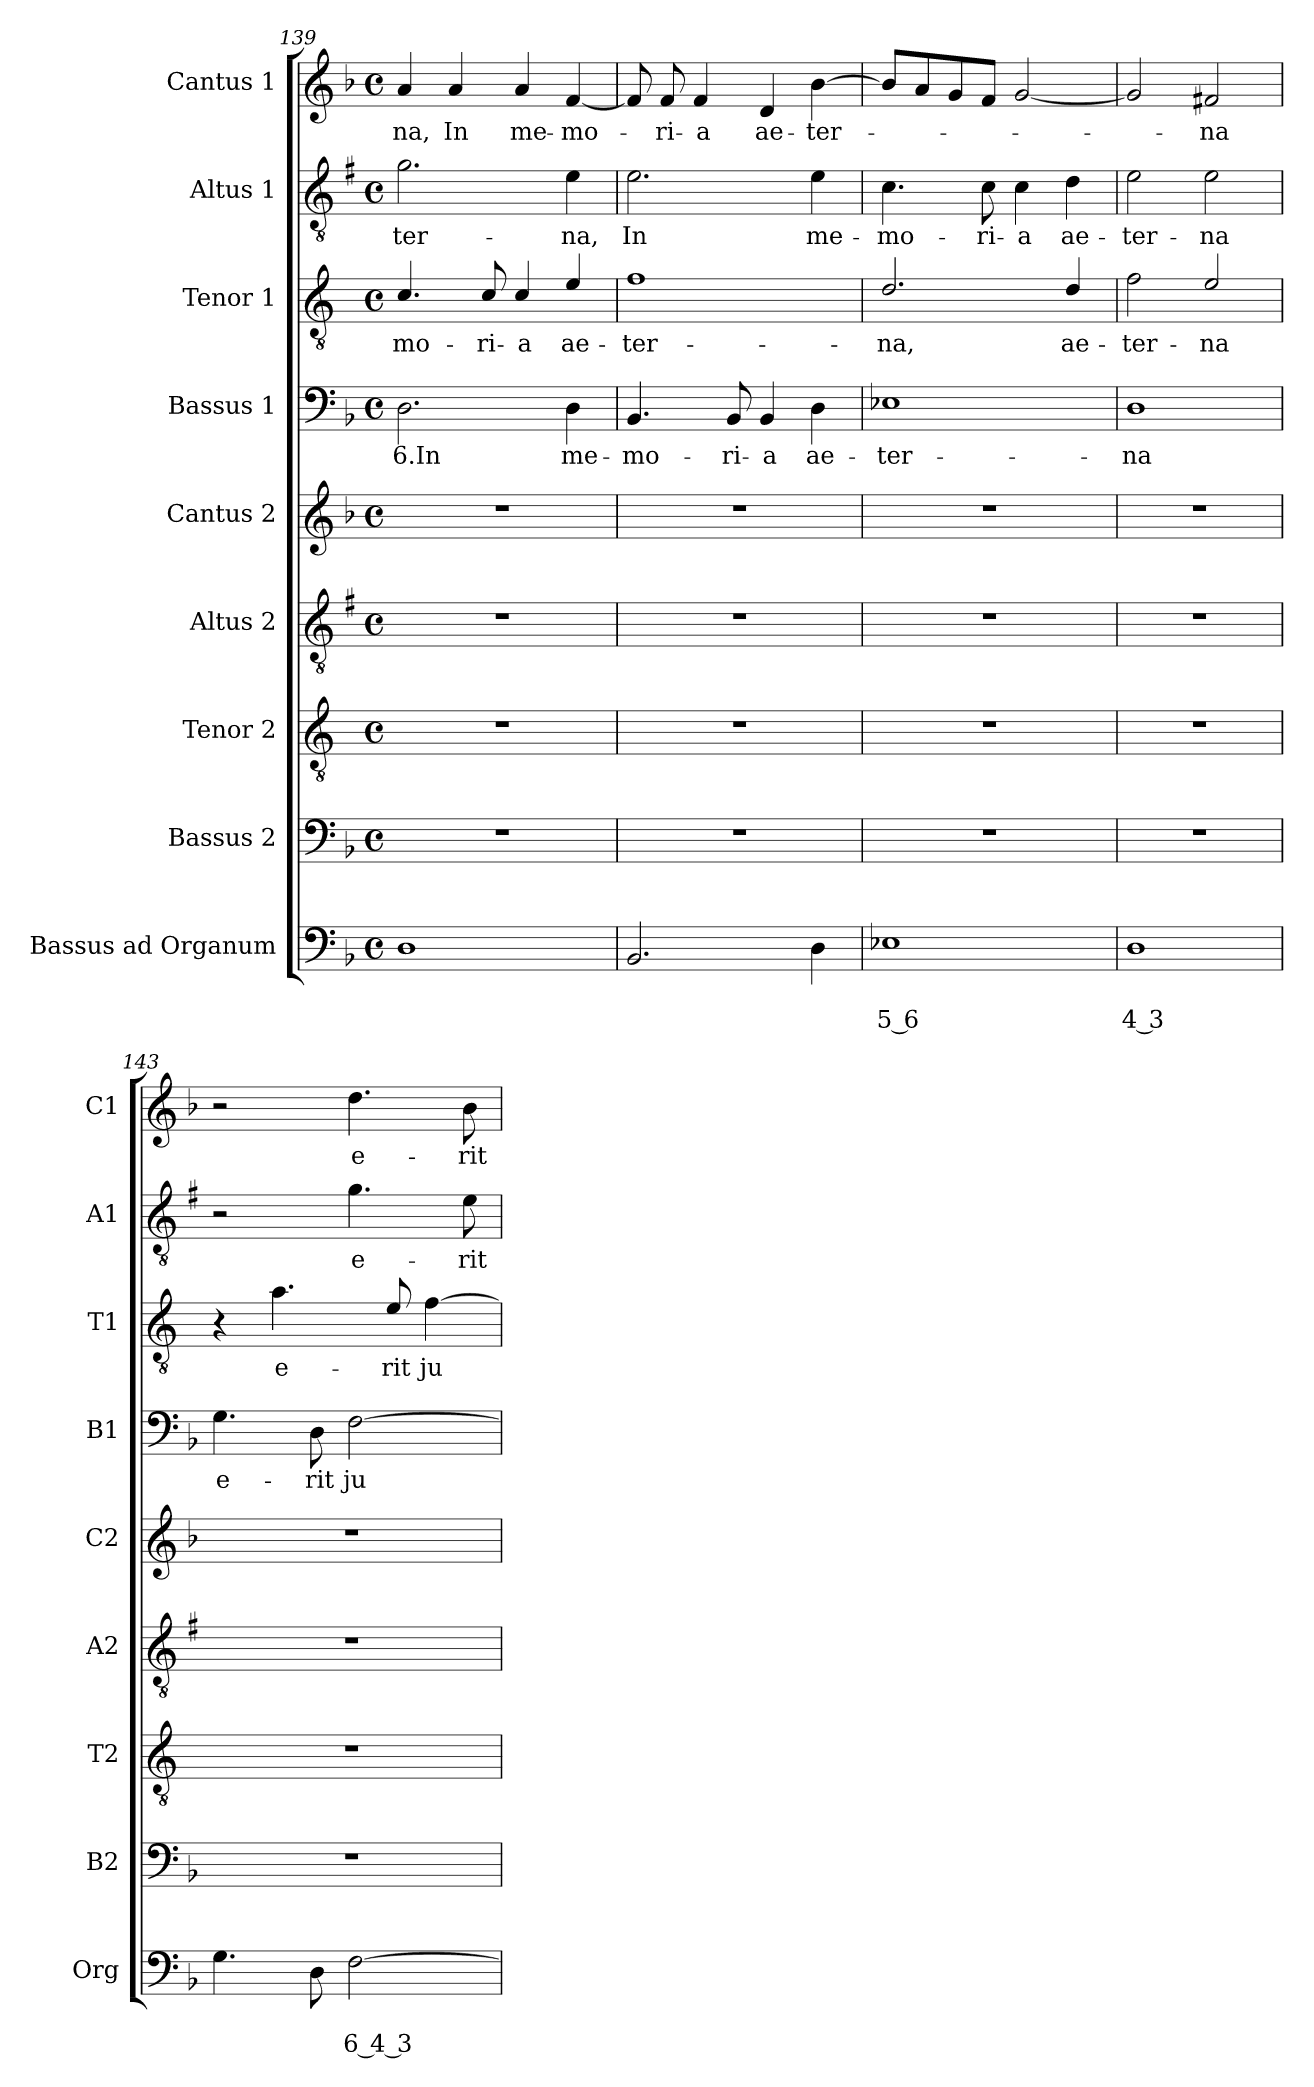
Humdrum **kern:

**kern	**text	**text	**kern	**kern	**kern	**kern	**kern	**text	**kern	**text	**kern	**text	**kern	**text
*part9	*part9	*part9	*part8	*part7	*part6	*part5	*part4	*part4	*part3	*part3	*part2	*part2	*part1	*part1
*staff9	*staff9	*staff9	*staff8	*staff7	*staff6	*staff5	*staff4	*staff4	*staff3	*staff3	*staff2	*staff2	*staff1	*staff1
*I"Bassus ad Organum	*	*	*I"Bassus 2	*I"Tenor 2	*I"Altus 2	*I"Cantus 2	*I"Bassus 1	*	*I"Tenor 1	*	*I"Altus 1	*	*I"Cantus 1	*
*I'Org	*	*	*I'B2	*I'T2	*I'A2	*I'C2	*I'B1	*	*I'T1	*	*I'A1	*	*I'C1	*
*clefF4	*	*	*clefF4	*clefGv2	*clefGv2	*clefG2	*clefF4	*	*clefGv2	*	*clefGv2	*	*clefG2	*
*	*	*	*	*ITrd4c7	*ITrd1c2	*	*	*	*ITrd4c7	*	*ITrd1c2	*	*	*
*k[b-]	*	*	*k[b-]	*k[b-]	*k[b-]	*k[b-]	*k[b-]	*	*k[b-]	*	*k[b-]	*	*k[b-]	*
*F:	*	*	*F:	*F:	*F:	*F:	*F:	*	*F:	*	*F:	*	*F:	*
*M4/4	*	*	*M4/4	*M4/4	*M4/4	*M4/4	*M4/4	*	*M4/4	*	*M4/4	*	*M4/4	*
*met(c)	*	*	*met(c)	*met(c)	*met(c)	*met(c)	*met(c)	*	*met(c)	*	*met(c)	*	*met(c)	*
=139	=139	=139	=139	=139	=139	=139	=139	=139	=139	=139	=139	=139	=139	=139
!	!	!	!	!	!	!	!	!LO:LY:b	!	!LO:LY:b	!	!LO:LY:b	!	!LO:LY:b
1D	.	.	1r	1r	1r	1r	2.D\	6.In	4.F/	-mo-	2.f\	-ter-	4a/	-na,
!	!	!	!	!	!	!	!	!	!	!	!	!	!	!LO:LY:b
.	.	.	.	.	.	.	.	.	.	.	.	.	4a/	In
!	!	!	!	!	!	!	!	!	!	!LO:LY:b	!	!	!	!
.	.	.	.	.	.	.	.	.	8F/	-ri-	.	.	.	.
!	!	!	!	!	!	!	!	!	!	!LO:LY:b	!	!	!	!LO:LY:b
.	.	.	.	.	.	.	.	.	4F/	-a	.	.	4a/	me-
!	!	!	!	!	!	!	!	!LO:LY:b	!	!LO:LY:b	!	!LO:LY:b	!	!LO:LY:b
.	.	.	.	.	.	.	4D\	me-	4A/	ae-	4d\	-na,	[4f/	-mo-
=140	=140	=140	=140	=140	=140	=140	=140	=140	=140	=140	=140	=140	=140	=140
!	!	!	!	!	!	!	!	!LO:LY:b	!	!LO:LY:b	!	!LO:LY:b	!	!
2.BB-/	.	.	1r	1r	1r	1r	4.BB-/	-mo-	1B-	-ter-	2.d\	In	8f/]	.
!	!	!	!	!	!	!	!	!	!	!	!	!	!	!LO:LY:b
.	.	.	.	.	.	.	.	.	.	.	.	.	8f/	-ri-
!	!	!	!	!	!	!	!	!	!	!	!	!	!	!LO:LY:b
.	.	.	.	.	.	.	.	.	.	.	.	.	4f/	-a
!	!	!	!	!	!	!	!	!LO:LY:b	!	!	!	!	!	!
.	.	.	.	.	.	.	8BB-/	-ri-	.	.	.	.	.	.
!	!	!	!	!	!	!	!	!LO:LY:b	!	!	!	!	!	!LO:LY:b
.	.	.	.	.	.	.	4BB-/	-a	.	.	.	.	4d/	ae-
!	!	!	!	!	!	!	!	!LO:LY:b	!	!	!	!LO:LY:b	!	!LO:LY:b
4D\	.	.	.	.	.	.	4D\	ae-	.	.	4d\	me-	[4b-\	-ter-
=141	=141	=141	=141	=141	=141	=141	=141	=141	=141	=141	=141	=141	=141	=141
!	!	!LO:LY:b	!	!	!	!	!	!LO:LY:b	!	!LO:LY:b	!	!LO:LY:b	!	!
1E-X	.	5 6	1r	1r	1r	1r	1E-X	-ter-	2.G/	-na,	4.B-\	-mo-	8b-/L]	.
.	.	.	.	.	.	.	.	.	.	.	.	.	8a/	.
.	.	.	.	.	.	.	.	.	.	.	.	.	8g/	.
!	!	!	!	!	!	!	!	!	!	!	!	!LO:LY:b	!	!
.	.	.	.	.	.	.	.	.	.	.	8B-\	-ri-	8f/J	.
!	!	!	!	!	!	!	!	!	!	!	!	!LO:LY:b	!	!
.	.	.	.	.	.	.	.	.	.	.	4B-\	-a	[2g/	.
!	!	!	!	!	!	!	!	!	!	!LO:LY:b	!	!LO:LY:b	!	!
.	.	.	.	.	.	.	.	.	4G/	ae-	4c\	ae-	.	.
=142	=142	=142	=142	=142	=142	=142	=142	=142	=142	=142	=142	=142	=142	=142
!	!	!LO:LY:b	!	!	!	!	!	!LO:LY:b	!	!LO:LY:b	!	!LO:LY:b	!	!
1D	.	4 3	1r	1r	1r	1r	1D	-na	2B-\	-ter-	2d\	-ter-	2g/]	.
!	!	!	!	!	!	!	!	!	!	!LO:LY:b	!	!LO:LY:b	!	!LO:LY:b
.	.	.	.	.	.	.	.	.	2A/	-na	2d\	-na	2f#X/	-na
!!LO:PB:g=z
=143	=143	=143	=143	=143	=143	=143	=143	=143	=143	=143	=143	=143	=143	=143
!	!	!	!	!	!	!	!	!LO:LY:b	!	!	!	!	!	!
4.G\	.	.	1r	1r	1r	1r	4.G\	e-	4r	.	2r	.	2r	.
!	!	!	!	!	!	!	!	!	!	!LO:LY:b	!	!	!	!
.	.	.	.	.	.	.	.	.	4.d\	e-	.	.	.	.
!	!	!	!	!	!	!	!	!LO:LY:b	!	!	!	!	!	!
8D\	.	.	.	.	.	.	8D\	-rit	.	.	.	.	.	.
!	!	!LO:LY:b	!	!	!	!	!	!LO:LY:b	!	!	!	!LO:LY:b	!	!LO:LY:b
[2F\	.	6 4 3	.	.	.	.	[2F\	ju-	.	.	4.f\	e-	4.dd\	e-
!	!	!	!	!	!	!	!	!	!	!LO:LY:b	!	!	!	!
.	.	.	.	.	.	.	.	.	8A/	-rit	.	.	.	.
!	!	!	!	!	!	!	!	!	!	!LO:LY:b	!	!	!	!
.	.	.	.	.	.	.	.	.	[4B-\	ju-	.	.	.	.
!	!	!	!	!	!	!	!	!	!	!	!	!LO:LY:b	!	!LO:LY:b
.	.	.	.	.	.	.	.	.	.	.	8d\	-rit	8b-\	-rit
=	=	=	=	=	=	=	=	=	=	=	=	=	=	=
*-	*-	*-	*-	*-	*-	*-	*-	*-	*-	*-	*-	*-	*-	*-
